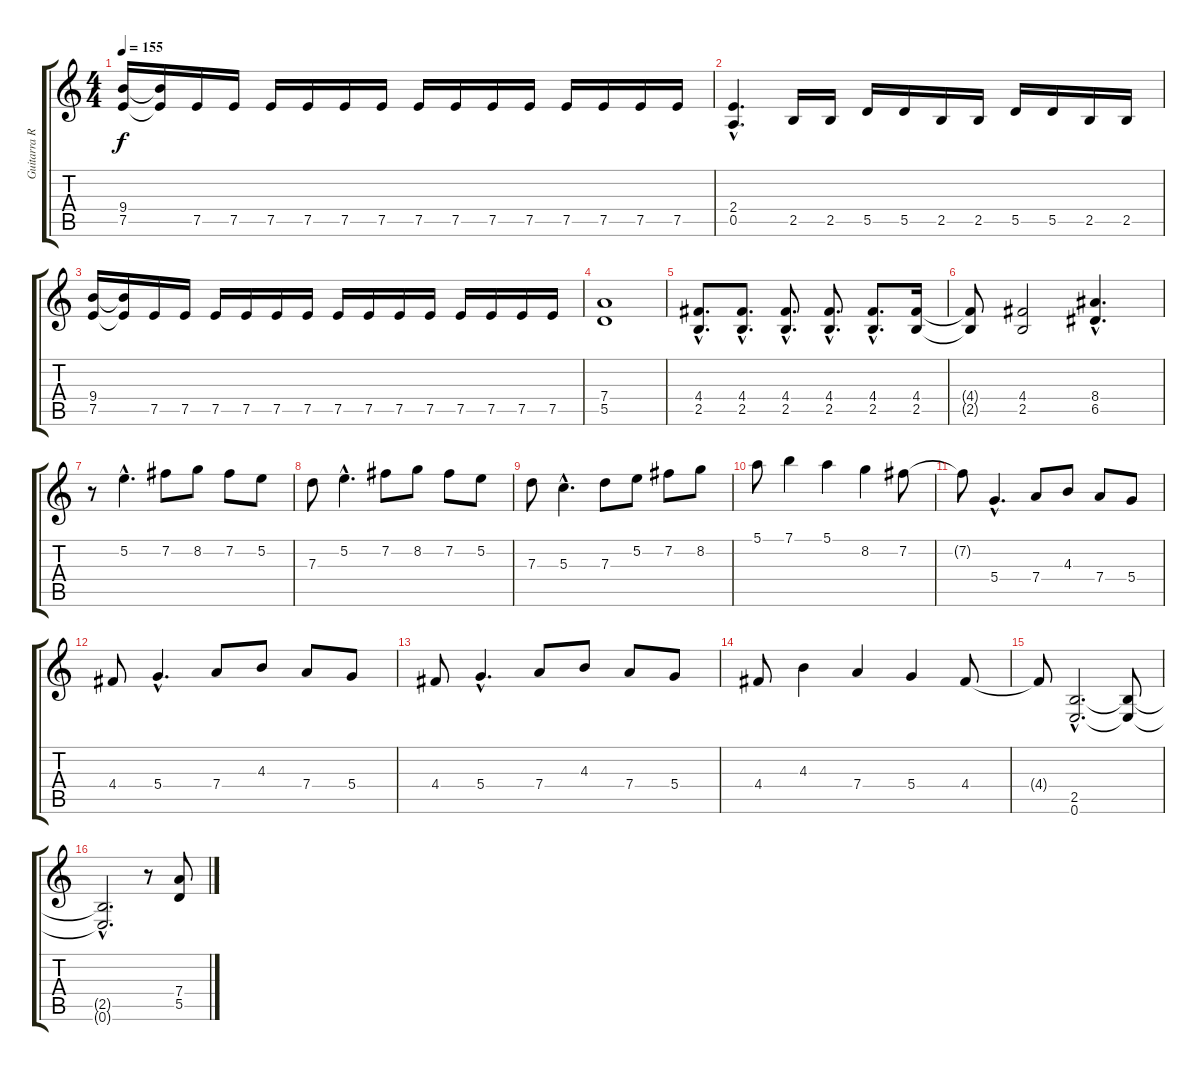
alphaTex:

\track ("Guitarra Ritmica" "Guitarra R") {instrument distortionguitar}
\staff {score tabs}
\tuning (E4 B3 G3 D3 A2 E2) {hide}
\ts (4 4)
\tempo 155
\clef g2
\ks c
(9.4 7.5).16{dy f} (9.4{t} 7.5{t}).16 7.5.16 7.5.16 7.5.16 7.5.16 7.5.16 7.5.16 7.5.16 7.5.16 7.5.16 7.5.16 7.5.16 7.5.16 7.5.16 7.5.16 |
(2.4{hac} 0.5{hac}).4{d} 2.5.16 2.5.16 5.5.16 5.5.16 2.5.16 2.5.16 5.5.16 5.5.16 2.5.16 2.5.16 |
(9.4 7.5).16 (9.4{t} 7.5{t}).16 7.5.16 7.5.16 7.5.16 7.5.16 7.5.16 7.5.16 7.5.16 7.5.16 7.5.16 7.5.16 7.5.16 7.5.16 7.5.16 7.5.16 |
(7.4 5.5).1 |
(4.4{hac} 2.5{hac}).8{d} (4.4{hac} 2.5{hac}).8{d} (4.4{hac} 2.5{hac}).8{d} (4.4{hac} 2.5{hac}).8{d} (4.4{hac} 2.5{hac}).8{d} (4.4 2.5).16 |
(4.4{t} 2.5{t}).8 (4.4 2.5).2 (8.4{hac} 6.5{hac}).4{d} |
r.8 5.2{hac}.4{d} 7.2.8 8.2.8 7.2.8 5.2.8 |
7.3.8 5.2{hac}.4{d} 7.2.8 8.2.8 7.2.8 5.2.8 |
7.3.8 5.3{hac}.4{d} 7.3.8 5.2.8 7.2.8 8.2.8 |
5.1.8 7.1.4 5.1.4 8.2.4 7.2.8 |
7.2{t}.8 5.4{hac}.4{d} 7.4.8 4.3.8 7.4.8 5.4.8 |
4.4.8 5.4{hac}.4{d} 7.4.8 4.3.8 7.4.8 5.4.8 |
4.4.8 5.4{hac}.4{d} 7.4.8 4.3.8 7.4.8 5.4.8 |
4.4.8 4.3.4 7.4.4 5.4.4 4.4.8 |
4.4{t}.8 (2.5{hac} 0.6{hac}).2{d} (2.5{t} 0.6{t}).8 |
(2.5{hac t} 0.6{hac t}).2{d} r.8 (7.4 5.5).8
